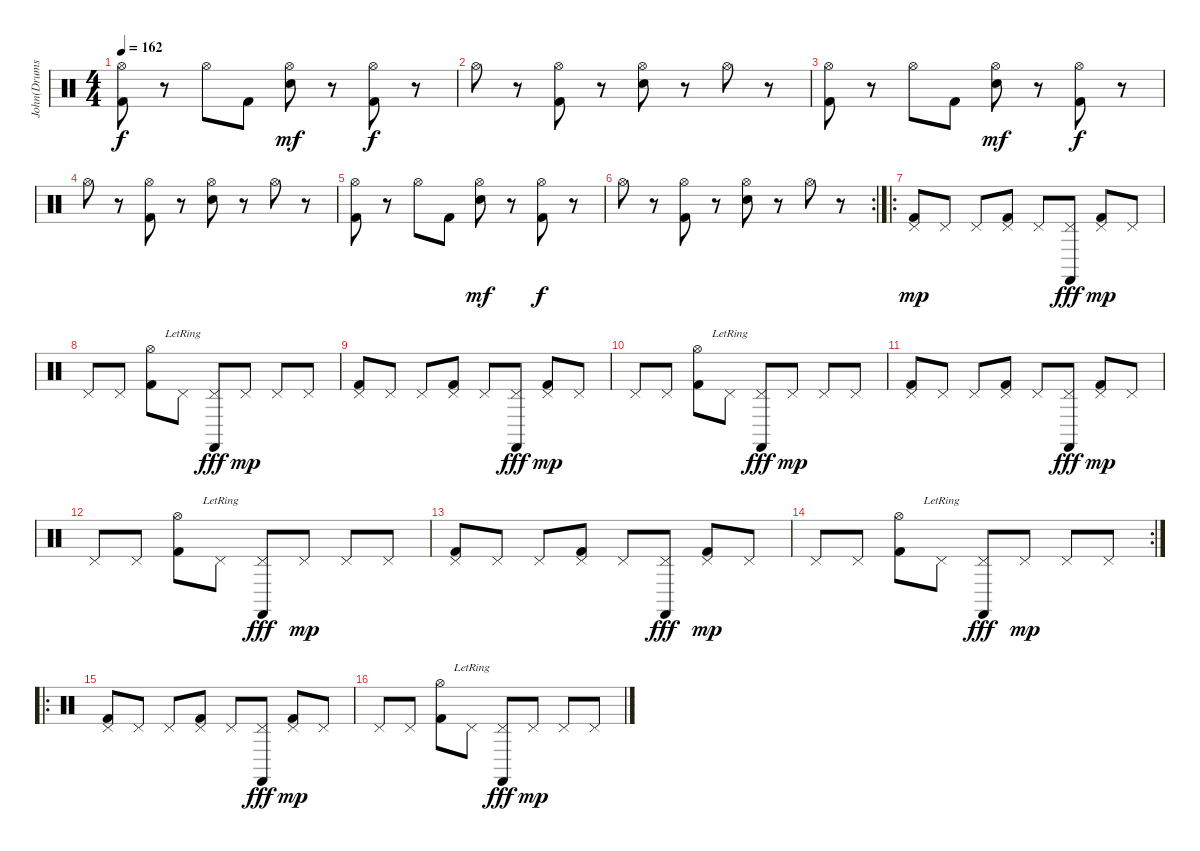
\track ("John(Drums)" "John(Drums") {instrument percussion}
\staff {score}
\articulation defaults
\ts (4 4)
\tempo 162
\clef neutral
\ks c
("Hi-Hat (open)" "Kick (hit) 2").8{dy f} r.8 "Hi-Hat (open)".8 "Kick (hit) 2".8 ("Hi-Hat (open)" "Electric Snare (hit)").8{dy mf} r.8 ("Hi-Hat (open)" "Kick (hit) 2").8{dy f} r.8 |
"Hi-Hat (open)".8 r.8 ("Hi-Hat (open)" "Kick (hit) 2").8 r.8 ("Hi-Hat (open)" "Electric Snare (hit)").8 r.8 "Hi-Hat (open)".8 r.8 |
("Hi-Hat (open)" "Kick (hit) 2").8 r.8 "Hi-Hat (open)".8 "Kick (hit) 2".8 ("Hi-Hat (open)" "Electric Snare (hit)").8{dy mf} r.8 ("Hi-Hat (open)" "Kick (hit) 2").8{dy f} r.8 |
"Hi-Hat (open)".8 r.8 ("Hi-Hat (open)" "Kick (hit) 2").8 r.8 ("Hi-Hat (open)" "Electric Snare (hit)").8 r.8 "Hi-Hat (open)".8 r.8 |
("Hi-Hat (open)" "Kick (hit) 2").8 r.8 "Hi-Hat (open)".8 "Kick (hit) 2".8 ("Hi-Hat (open)" "Electric Snare (hit)").8{dy mf} r.8 ("Hi-Hat (open)" "Kick (hit) 2").8{dy f} r.8 |
\rc 2 "Hi-Hat (open)".8
r.8 ("Hi-Hat (open)" "Kick (hit) 2").8 r.8 ("Hi-Hat (open)" "Electric Snare (hit)").8 r.8 "Hi-Hat (open)".8 r.8 |
\ro
("Pedal Hi-Hat (hit)" "Kick (hit) 2").8{dy mp} "Pedal Hi-Hat (hit)".8 "Pedal Hi-Hat (hit)".8 ("Pedal Hi-Hat (hit)" "Kick (hit) 2").8 "Pedal Hi-Hat (hit)".8 ("Pedal Hi-Hat (hit)" "Castanets (hit)").8{dy fff} ("Pedal Hi-Hat (hit)" "Kick (hit) 2").8{dy mp} "Pedal Hi-Hat (hit)".8 |
"Pedal Hi-Hat (hit)".8 "Pedal Hi-Hat (hit)".8 ("Hi-Hat (open)" "Kick (hit) 2").8 "Pedal Hi-Hat (hit)"{lr}.8 ("Pedal Hi-Hat (hit)" "Castanets (hit)").8{dy fff} "Pedal Hi-Hat (hit)".8{dy mp} "Pedal Hi-Hat (hit)".8 "Pedal Hi-Hat (hit)".8 |
("Pedal Hi-Hat (hit)" "Kick (hit) 2").8 "Pedal Hi-Hat (hit)".8 "Pedal Hi-Hat (hit)".8 ("Pedal Hi-Hat (hit)" "Kick (hit) 2").8 "Pedal Hi-Hat (hit)".8 ("Pedal Hi-Hat (hit)" "Castanets (hit)").8{dy fff} ("Pedal Hi-Hat (hit)" "Kick (hit) 2").8{dy mp} "Pedal Hi-Hat (hit)".8 |
"Pedal Hi-Hat (hit)".8 "Pedal Hi-Hat (hit)".8 ("Hi-Hat (open)" "Kick (hit) 2").8 "Pedal Hi-Hat (hit)"{lr}.8 ("Pedal Hi-Hat (hit)" "Castanets (hit)").8{dy fff} "Pedal Hi-Hat (hit)".8{dy mp} "Pedal Hi-Hat (hit)".8 "Pedal Hi-Hat (hit)".8 |
("Pedal Hi-Hat (hit)" "Kick (hit) 2").8 "Pedal Hi-Hat (hit)".8 "Pedal Hi-Hat (hit)".8 ("Pedal Hi-Hat (hit)" "Kick (hit) 2").8 "Pedal Hi-Hat (hit)".8 ("Pedal Hi-Hat (hit)" "Castanets (hit)").8{dy fff} ("Pedal Hi-Hat (hit)" "Kick (hit) 2").8{dy mp} "Pedal Hi-Hat (hit)".8 |
"Pedal Hi-Hat (hit)".8 "Pedal Hi-Hat (hit)".8 ("Hi-Hat (open)" "Kick (hit) 2").8 "Pedal Hi-Hat (hit)"{lr}.8 ("Pedal Hi-Hat (hit)" "Castanets (hit)").8{dy fff} "Pedal Hi-Hat (hit)".8{dy mp} "Pedal Hi-Hat (hit)".8 "Pedal Hi-Hat (hit)".8 |
("Pedal Hi-Hat (hit)" "Kick (hit) 2").8 "Pedal Hi-Hat (hit)".8 "Pedal Hi-Hat (hit)".8 ("Pedal Hi-Hat (hit)" "Kick (hit) 2").8 "Pedal Hi-Hat (hit)".8 ("Pedal Hi-Hat (hit)" "Castanets (hit)").8{dy fff} ("Pedal Hi-Hat (hit)" "Kick (hit) 2").8{dy mp} "Pedal Hi-Hat (hit)".8 |
\rc 2 "Pedal Hi-Hat (hit)".8 "Pedal Hi-Hat (hit)".8
("Hi-Hat (open)" "Kick (hit) 2").8 "Pedal Hi-Hat (hit)"{lr}.8 ("Pedal Hi-Hat (hit)" "Castanets (hit)").8{dy fff} "Pedal Hi-Hat (hit)".8{dy mp} "Pedal Hi-Hat (hit)".8 "Pedal Hi-Hat (hit)".8 |
\ro
("Pedal Hi-Hat (hit)" "Kick (hit) 2").8 "Pedal Hi-Hat (hit)".8 "Pedal Hi-Hat (hit)".8 ("Pedal Hi-Hat (hit)" "Kick (hit) 2").8 "Pedal Hi-Hat (hit)".8 ("Pedal Hi-Hat (hit)" "Castanets (hit)").8{dy fff} ("Pedal Hi-Hat (hit)" "Kick (hit) 2").8{dy mp} "Pedal Hi-Hat (hit)".8 |
"Pedal Hi-Hat (hit)".8 "Pedal Hi-Hat (hit)".8 ("Hi-Hat (open)" "Kick (hit) 2").8 "Pedal Hi-Hat (hit)"{lr}.8 ("Pedal Hi-Hat (hit)" "Castanets (hit)").8{dy fff} "Pedal Hi-Hat (hit)".8{dy mp} "Pedal Hi-Hat (hit)".8 "Pedal Hi-Hat (hit)".8
